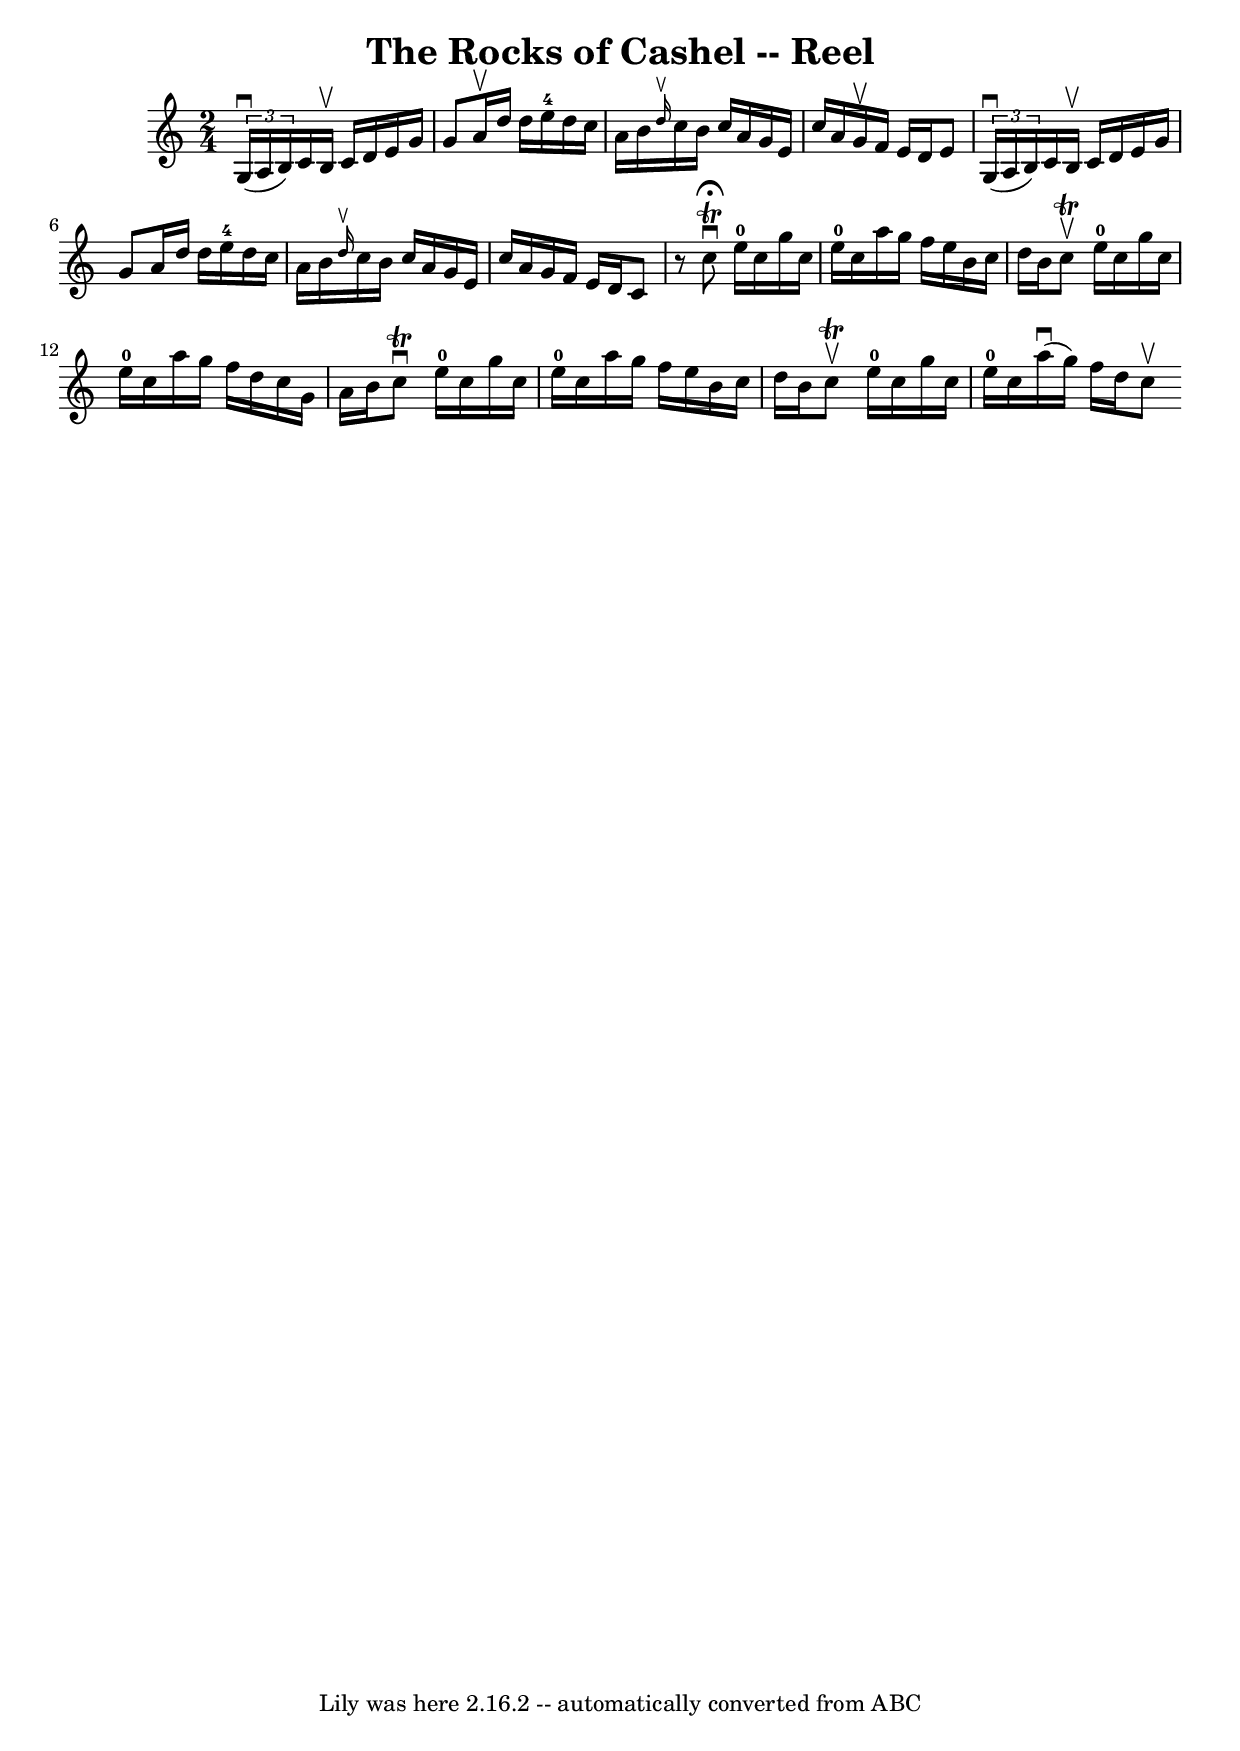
\version "2.16.2"
\include "Mammoth.ily"
\header {
  %% book = "Ryan's Mammoth Collection"
  crossRefNumber = "1"
  footnotes = "\\\\365"
  origin = "IRISH."
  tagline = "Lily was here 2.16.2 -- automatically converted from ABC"
  title = "The Rocks of Cashel -- Reel"

}
voicedefault =  {


  \time 2/4 
  \key c \major   \times 2/3 { g16^\downbow(a16 b16)  	 }    |
  c'16 b16^\upbow c'16 d'16 e'16 g'16 g'8     |
  a'16^\upbow d''16 d''16 e''16-4 d''16 c''16 a'16 b'16     |
  \grace { d''16^\upbow  	 } c''16 b'16 c''16 a'16 g'16 e'16 c''16 a'16      |
  g'16^\upbow f'16 e'16    d'16 e'8    \times 2/3 { g16 (^\downbow a16 b16)  			 }     |
  c'16 b16^\upbow c'16 d'16 e'16 g'16 g'8     |
  a'16 d''16 d''16 e''16-4 d''16 c''16 a'16 b'16     |
  
  \grace { d''16^\upbow  	 } c''16 b'16 c''16 a'16 g'16 e'16 c''16 a'16      |
  g'16 f'16 e'16 d'16 c'8    r8      \bar " |." c''8^\fermata^\downbow^\trill e''16-0 c''16 g''16 c''16 e''16-0 c''16     |
  a''16 g''16 f''16 e''16 b'16 c''16 d''16 b'16     |
  c''8^\upbow^\trill e''16-0 c''16 g''16 c''16 e''16-0 c''16     |
  a''16 g''16 f''16 d''16 c''16 g'16 a'16 b'16     |
  c''8^\downbow^\trill e''16-0 c''16 g''16 c''16 e''16-0 c''16    |
  a''16 g''16 f''16 e''16 b'16 c''16 d''16 b'16   |
  c''8^\upbow^\trill e''16-0 c''16 g''16 c''16 e''16-0 c''16     |
  a''16^\downbow(g''16) f''16 d''16 c''8^\upbow     \bar " |."   

}

\score{
  <<

    \context Staff="default"
    {
      \voicedefault 
      
    }

  >>
  \layout {
    
  }
  \midi {
  }

}
